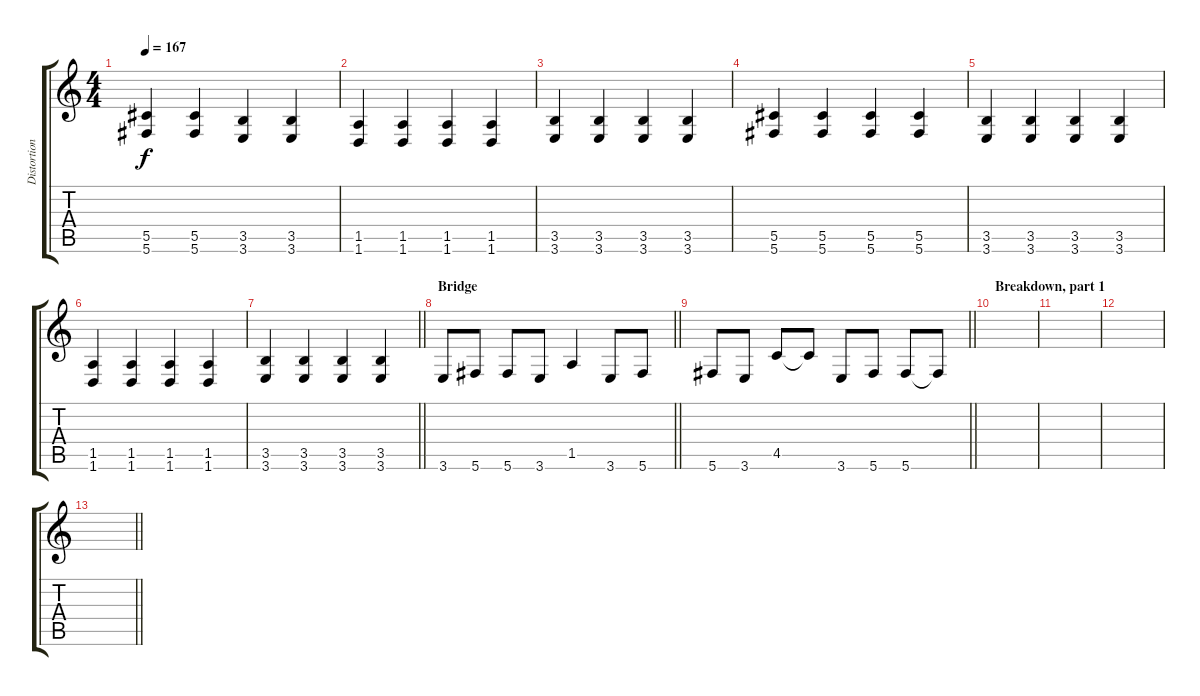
\track ("Distortion Guitar [R]" "Distortion") {instrument distortionguitar}
\staff {score tabs}
\tuning (Eb4 Bb3 Gb3 Db3 Ab2 Db2) {hide}
\ts (4 4)
\tempo 167
\clef g2
\ks c
(5.5 5.6).4{dy f} (5.5 5.6).4 (3.5 3.6).4 (3.5 3.6).4 |
(1.5 1.6).4 (1.5 1.6).4 (1.5 1.6).4 (1.5 1.6).4 |
(3.5 3.6).4 (3.5 3.6).4 (3.5 3.6).4 (3.5 3.6).4 |
(5.5 5.6).4 (5.5 5.6).4 (5.5 5.6).4 (5.5 5.6).4 |
(3.5 3.6).4 (3.5 3.6).4 (3.5 3.6).4 (3.5 3.6).4 |
(1.5 1.6).4 (1.5 1.6).4 (1.5 1.6).4 (1.5 1.6).4 |
\barLineRight lightlight
(3.5 3.6).4 (3.5 3.6).4 (3.5 3.6).4 (3.5 3.6).4 |
\section ("" "Bridge")
\barLineRight lightlight
3.6.8 5.6.8 5.6.8 3.6.8 1.5.4 3.6.8 5.6.8 |
\barLineRight lightlight
5.6.8 3.6.8 4.5.8 4.5{t}.8 3.6.8 5.6.8 5.6.8 5.6{t}.8 |
\section ("" "Breakdown, part 1")
|
|
|
\barLineRight lightlight
